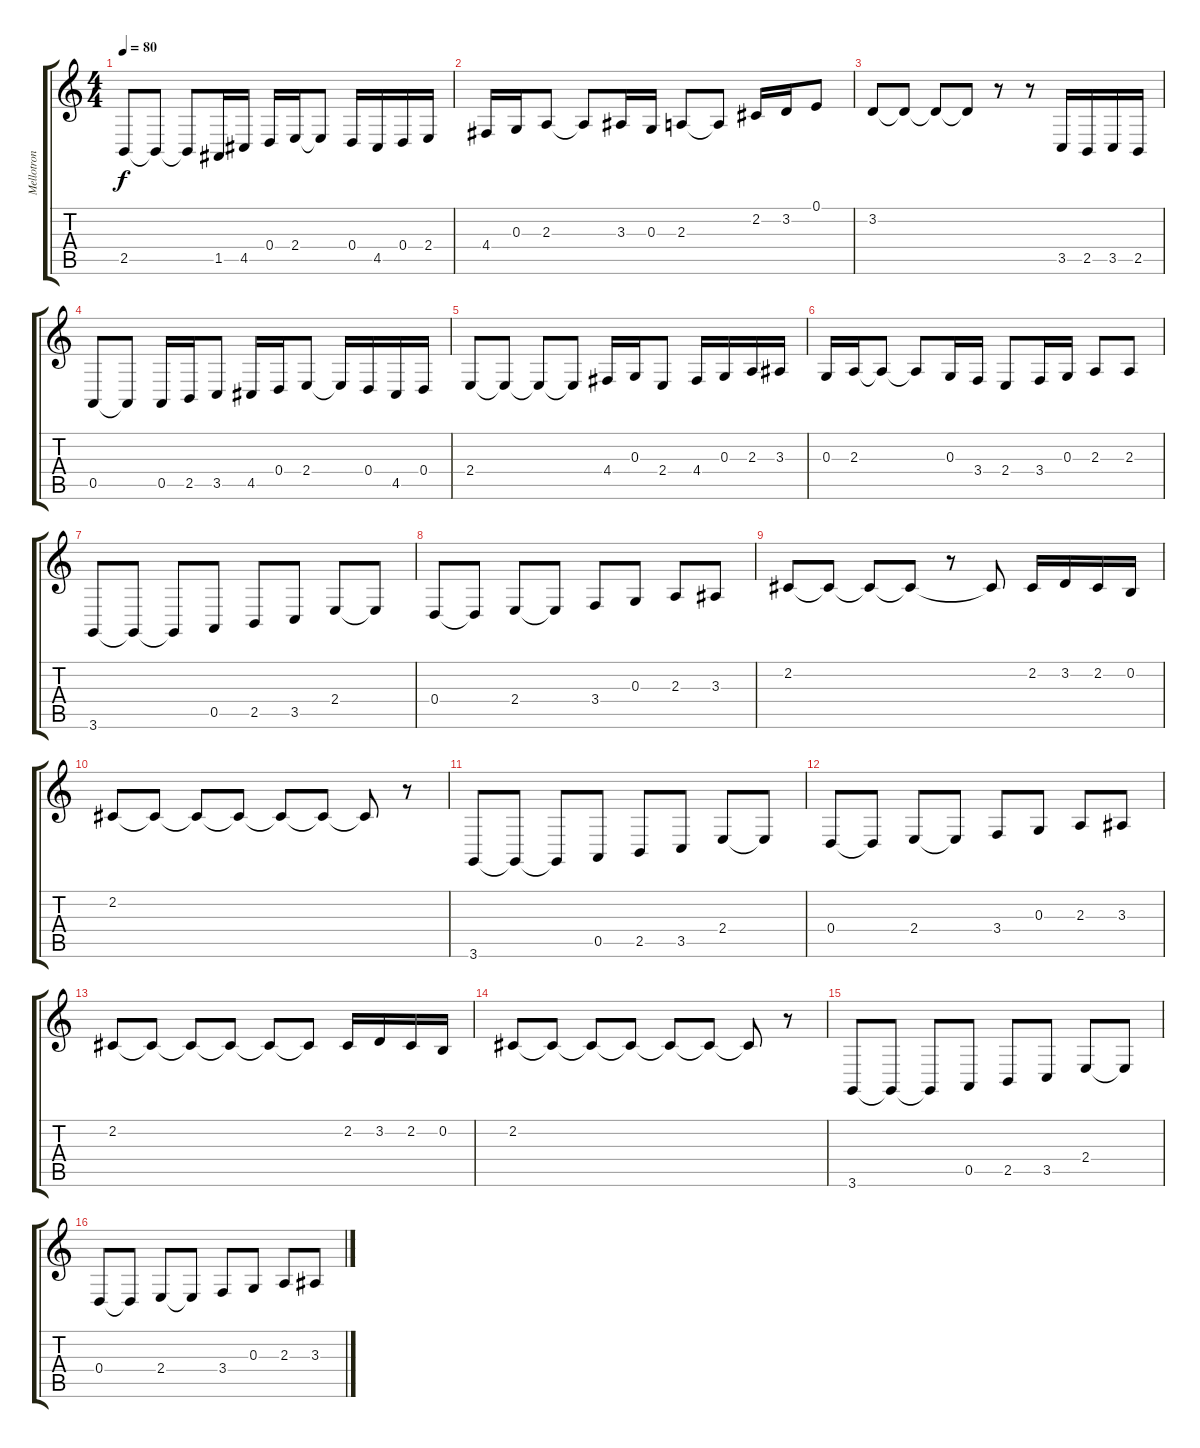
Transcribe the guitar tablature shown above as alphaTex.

\track ("Mellotron     " "Mellotron ") {instrument clavinet}
\staff {score tabs}
\tuning (E4 B3 G3 D3 A2 E2) {hide}
\ts (4 4)
\tempo 80
\clef g2
\ks c
2.5.8{dy f} 2.5{t}.8 2.5{t}.8 1.5.16 4.5.16 0.4.16 2.4.16 2.4{t}.8 0.4.16 4.5.16 0.4.16 2.4.16 |
4.4.16 0.3.16 2.3.8 2.3{t}.8 3.3.16 0.3.16 2.3.8 2.3{t}.8 2.2.16 3.2.16 0.1.8 |
3.2.8 3.2{t}.8 3.2{t}.8 3.2{t}.8 r.8 r.8 3.5.16 2.5.16 3.5.16 2.5.16 |
0.5.8 0.5{t}.8 0.5.16 2.5.16 3.5.8 4.5.16 0.4.16 2.4.8 2.4{t}.16 0.4.16 4.5.16 0.4.16 |
2.4.8 2.4{t}.8 2.4{t}.8 2.4{t}.8 4.4.16 0.3.16 2.4.8 4.4.16 0.3.16 2.3.16 3.3.16 |
0.3.16 2.3.16 2.3{t}.8 2.3{t}.8 0.3.16 3.4.16 2.4.8 3.4.16 0.3.16 2.3.8 2.3.8 |
3.6.8 3.6{t}.8 3.6{t}.8 0.5.8 2.5.8 3.5.8 2.4.8 2.4{t}.8 |
0.4.8 0.4{t}.8 2.4.8 2.4{t}.8 3.4.8 0.3.8 2.3.8 3.3.8 |
2.2.8 2.2{t}.8 2.2{t}.8 2.2{t}.8 r.8 2.2{t}.8 2.2.16 3.2.16 2.2.16 0.2.16 |
2.2.8 2.2{t}.8 2.2{t}.8 2.2{t}.8 2.2{t}.8 2.2{t}.8 2.2{t}.8 r.8 |
3.6.8 3.6{t}.8 3.6{t}.8 0.5.8 2.5.8 3.5.8 2.4.8 2.4{t}.8 |
0.4.8 0.4{t}.8 2.4.8 2.4{t}.8 3.4.8 0.3.8 2.3.8 3.3.8 |
2.2.8 2.2{t}.8 2.2{t}.8 2.2{t}.8 2.2{t}.8 2.2{t}.8 2.2.16 3.2.16 2.2.16 0.2.16 |
2.2.8 2.2{t}.8 2.2{t}.8 2.2{t}.8 2.2{t}.8 2.2{t}.8 2.2{t}.8 r.8 |
3.6.8 3.6{t}.8 3.6{t}.8 0.5.8 2.5.8 3.5.8 2.4.8 2.4{t}.8 |
0.4.8 0.4{t}.8 2.4.8 2.4{t}.8 3.4.8 0.3.8 2.3.8 3.3.8
